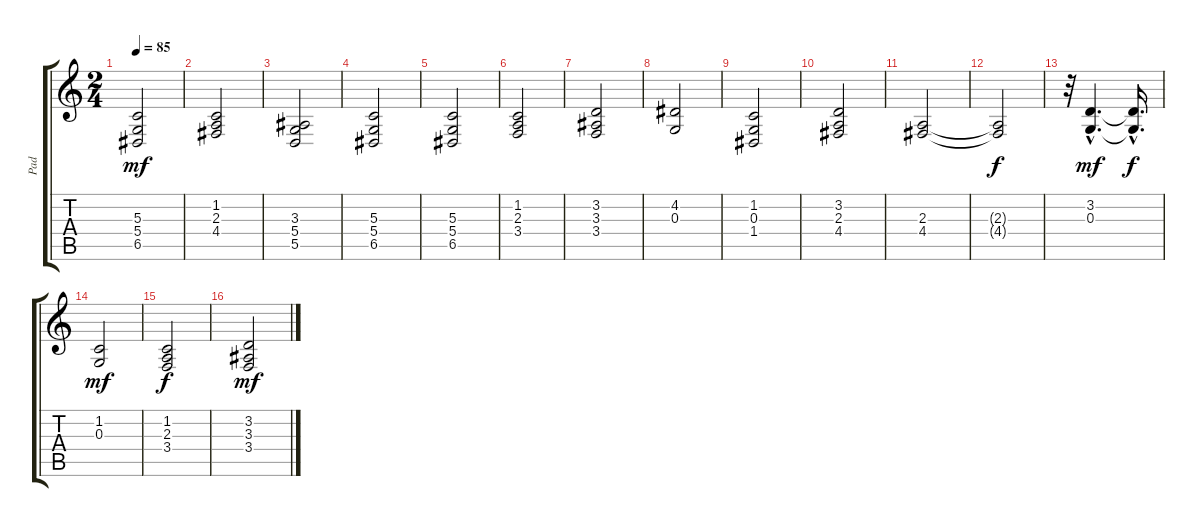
\track ("Pad" "Pad") {instrument pad2warm}
\staff {score tabs}
\tuning (E4 B3 G3 D3 A2 E2) {hide}
\ts (2 4)
\tempo 85
\clef g2
\ks c
(5.3 5.4 6.5).2{dy mf} |
(1.2 2.3 4.4).2 |
(3.3 5.4 5.5).2 |
(5.3 5.4 6.5).2 |
(5.3 5.4 6.5).2 |
(1.2 2.3 3.4).2 |
(3.2 3.3 3.4).2 |
(4.2 0.3).2 |
(1.2 0.3 1.4).2 |
(3.2 2.3 4.4).2 |
(2.3 4.4).2 |
(2.3{t} 4.4{t}).2{dy f} |
r.32 (3.2{hac} 0.3{hac}).4{d dy mf} (3.2{hac t} 0.3{hac t}).16{d dy f} |
(1.2 0.3).2{dy mf} |
(1.2 2.3 3.4).2{dy f} |
(3.2 3.3 3.4).2{dy mf}
